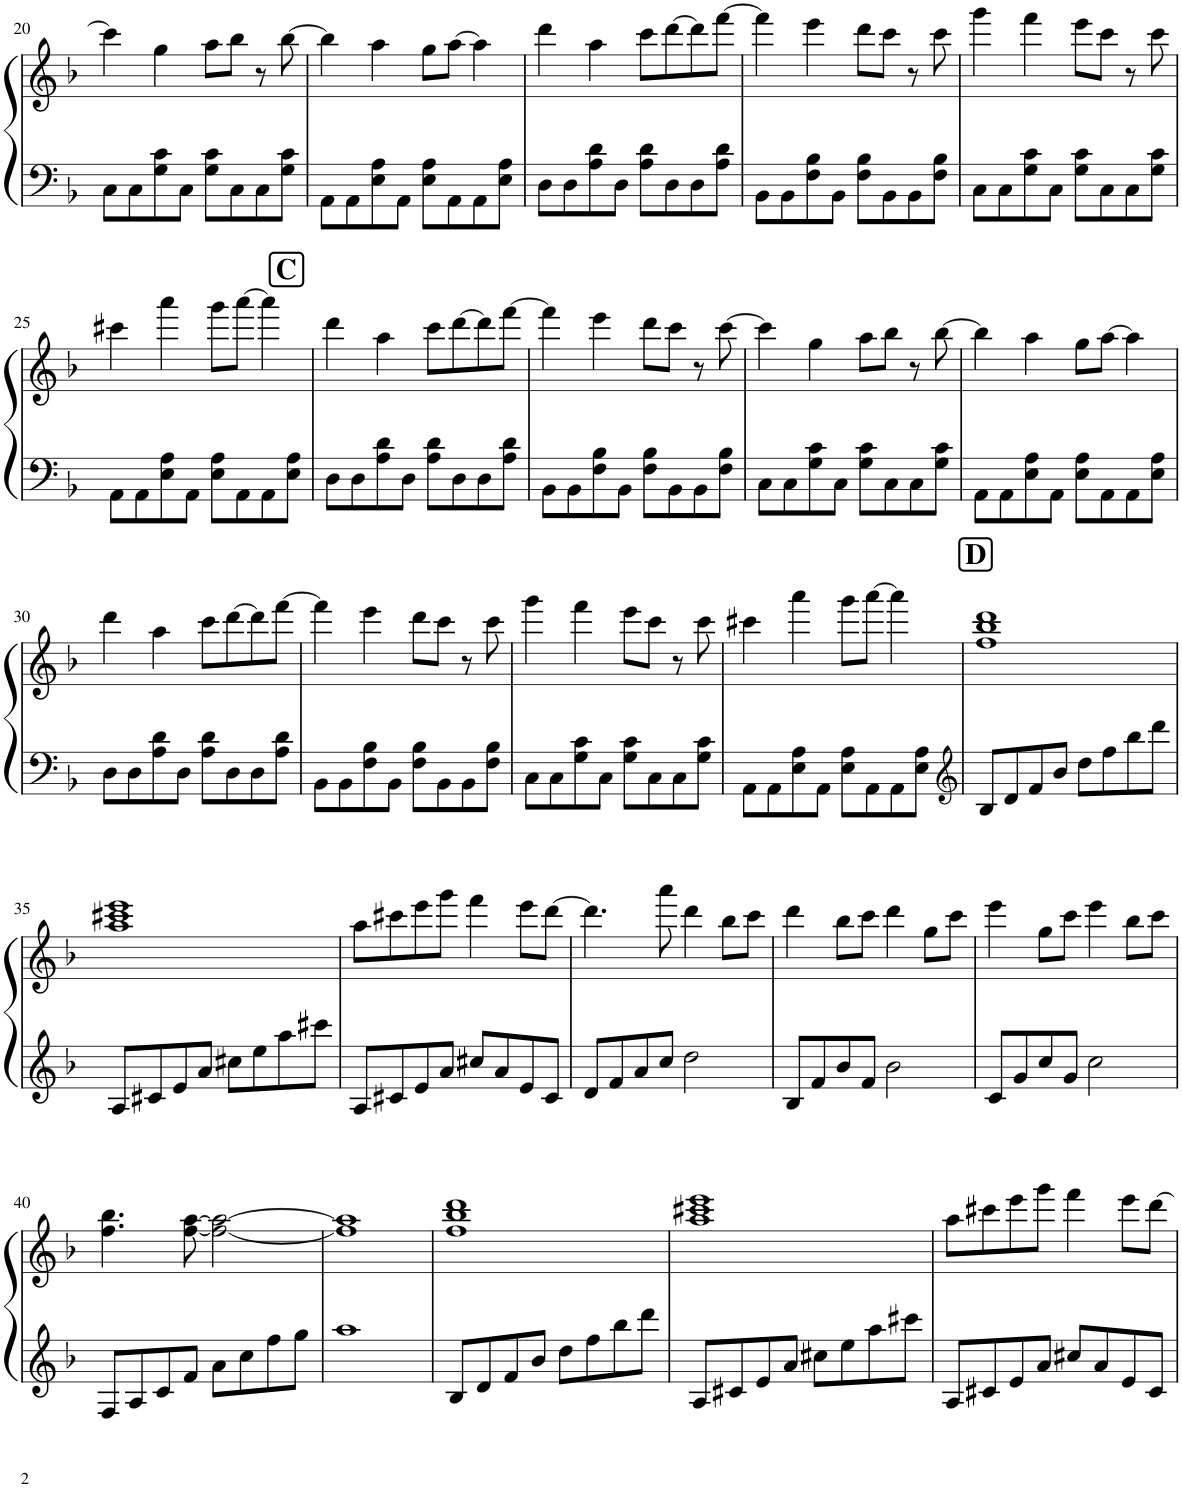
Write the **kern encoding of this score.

**kern	**kern
*part1	*part1
*staff2	*staff1
*I"Piano	*
*I'Pno.	*
!!LO:PB:g=z
*clefF4	*clefG2
*k[b-]	*k[b-]
*M4/4	*M4/4
*met(c)	*met(c)
=20	=20
8C\L	4ccc\]
8C\	.
8G\ 8c\	4gg\
8C\J	.
8G\ 8c\L	8aa\L
8C\	8bb-\J
8C\	8r
8G\ 8c\J	[8bb-\
=21	=21
8AA\L	4bb-\]
8AA\	.
8E\ 8A\	4aa\
8AA\J	.
8E\ 8A\L	8gg\L
8AA\	[8aa\J
8AA\	4aa\]
8E\ 8A\J	.
=22	=22
8D\L	4ddd\
8D\	.
8A\ 8d\	4aa\
8D\J	.
8A\ 8d\L	8ccc\L
8D\	[8ddd\
8D\	8ddd\]
8A\ 8d\J	[8fff\J
=23	=23
8BB-\L	4fff\]
8BB-\	.
8F\ 8B-\	4eee\
8BB-\J	.
8F\ 8B-\L	8ddd\L
8BB-\	8ccc\J
8BB-\	8r
8F\ 8B-\J	8ccc\
=24	=24
8C\L	4ggg\
8C\	.
8G\ 8c\	4fff\
8C\J	.
8G\ 8c\L	8eee\L
8C\	8ccc\J
8C\	8r
8G\ 8c\J	8ccc\
!!LO:LB:g=z
=25	=25
8AA\L	4ccc#X\
8AA\	.
8E\ 8A\	4aaa\
8AA\J	.
8E\ 8A\L	8ggg\L
8AA\	[8aaa\J
8AA\	4aaa\]
8E\ 8A\J	.
!!LO:REH:place=s1:a:B:cj:fs=14:t=C
=26	=26
8D\L	4ddd\
8D\	.
8A\ 8d\	4aa\
8D\J	.
8A\ 8d\L	8ccc\L
8D\	[8ddd\
8D\	8ddd\]
8A\ 8d\J	[8fff\J
=27	=27
8BB-\L	4fff\]
8BB-\	.
8F\ 8B-\	4eee\
8BB-\J	.
8F\ 8B-\L	8ddd\L
8BB-\	8ccc\J
8BB-\	8r
8F\ 8B-\J	[8ccc\
=28	=28
8C\L	4ccc\]
8C\	.
8G\ 8c\	4gg\
8C\J	.
8G\ 8c\L	8aa\L
8C\	8bb-\J
8C\	8r
8G\ 8c\J	[8bb-\
=29	=29
8AA\L	4bb-\]
8AA\	.
8E\ 8A\	4aa\
8AA\J	.
8E\ 8A\L	8gg\L
8AA\	[8aa\J
8AA\	4aa\]
8E\ 8A\J	.
!!LO:LB:g=z
=30	=30
8D\L	4ddd\
8D\	.
8A\ 8d\	4aa\
8D\J	.
8A\ 8d\L	8ccc\L
8D\	[8ddd\
8D\	8ddd\]
8A\ 8d\J	[8fff\J
=31	=31
8BB-\L	4fff\]
8BB-\	.
8F\ 8B-\	4eee\
8BB-\J	.
8F\ 8B-\L	8ddd\L
8BB-\	8ccc\J
8BB-\	8r
8F\ 8B-\J	8ccc\
=32	=32
8C\L	4ggg\
8C\	.
8G\ 8c\	4fff\
8C\J	.
8G\ 8c\L	8eee\L
8C\	8ccc\J
8C\	8r
8G\ 8c\J	8ccc\
=33	=33
8AA\L	4ccc#X\
8AA\	.
8E\ 8A\	4aaa\
8AA\J	.
8E\ 8A\L	8ggg\L
8AA\	[8aaa\J
8AA\	4aaa\]
8E\ 8A\J	.
!!LO:REH:place=s1:a:B:cj:fs=14:t=D
=34	=34
*clefG2	*
8B-/L	1ff 1bb- 1ddd
8d/	.
8f/	.
8b-/J	.
8dd\L	.
8ff\	.
8bb-\	.
8ddd\J	.
!!LO:LB:g=z
=35	=35
8A/L	1aa 1ccc#X 1eee
8c#X/	.
8e/	.
8a/J	.
8cc#X\L	.
8ee\	.
8aa\	.
8ccc#X\J	.
=36	=36
8A/L	8aa\L
8c#X/	8ccc#X\
8e/	8eee\
8a/J	8ggg\J
8cc#X/L	4fff\
8a/	.
8e/	8eee\L
8c#/J	[8ddd\J
=37	=37
8d/L	4.ddd\]
8f/	.
8a/	.
8cc/J	8aaa\
2dd\	4ddd\
.	8bb-\L
.	8ccc\J
=38	=38
8B-/L	4ddd\
8f/	.
8b-/	8bb-\L
8f/J	8ccc\J
2b-\	4ddd\
.	8gg\L
.	8ccc\J
=39	=39
8c/L	4eee\
8g/	.
8cc/	8gg\L
8g/J	8ccc\J
2cc\	4eee\
.	8bb-\L
.	8ccc\J
!!LO:LB:g=z
=40	=40
8F/L	4.ff\ 4.bb-\
8A/	.
8c/	.
8f/J	[8ff\ [8aa\
8a\L	2ff\_ 2aa\_
8cc\	.
8ff\	.
8gg\J	.
=41	=41
1aa	1ff] 1aa]
=42	=42
8B-/L	1ff 1bb- 1ddd
8d/	.
8f/	.
8b-/J	.
8dd\L	.
8ff\	.
8bb-\	.
8ddd\J	.
=43	=43
8A/L	1aa 1ccc#X 1eee
8c#X/	.
8e/	.
8a/J	.
8cc#X\L	.
8ee\	.
8aa\	.
8ccc#X\J	.
=44	=44
8A/L	8aa\L
8c#X/	8ccc#X\
8e/	8eee\
8a/J	8ggg\J
8cc#X/L	4fff\
8a/	.
8e/	8eee\L
8c#/J	[8ddd\J
=	=
*-	*-
